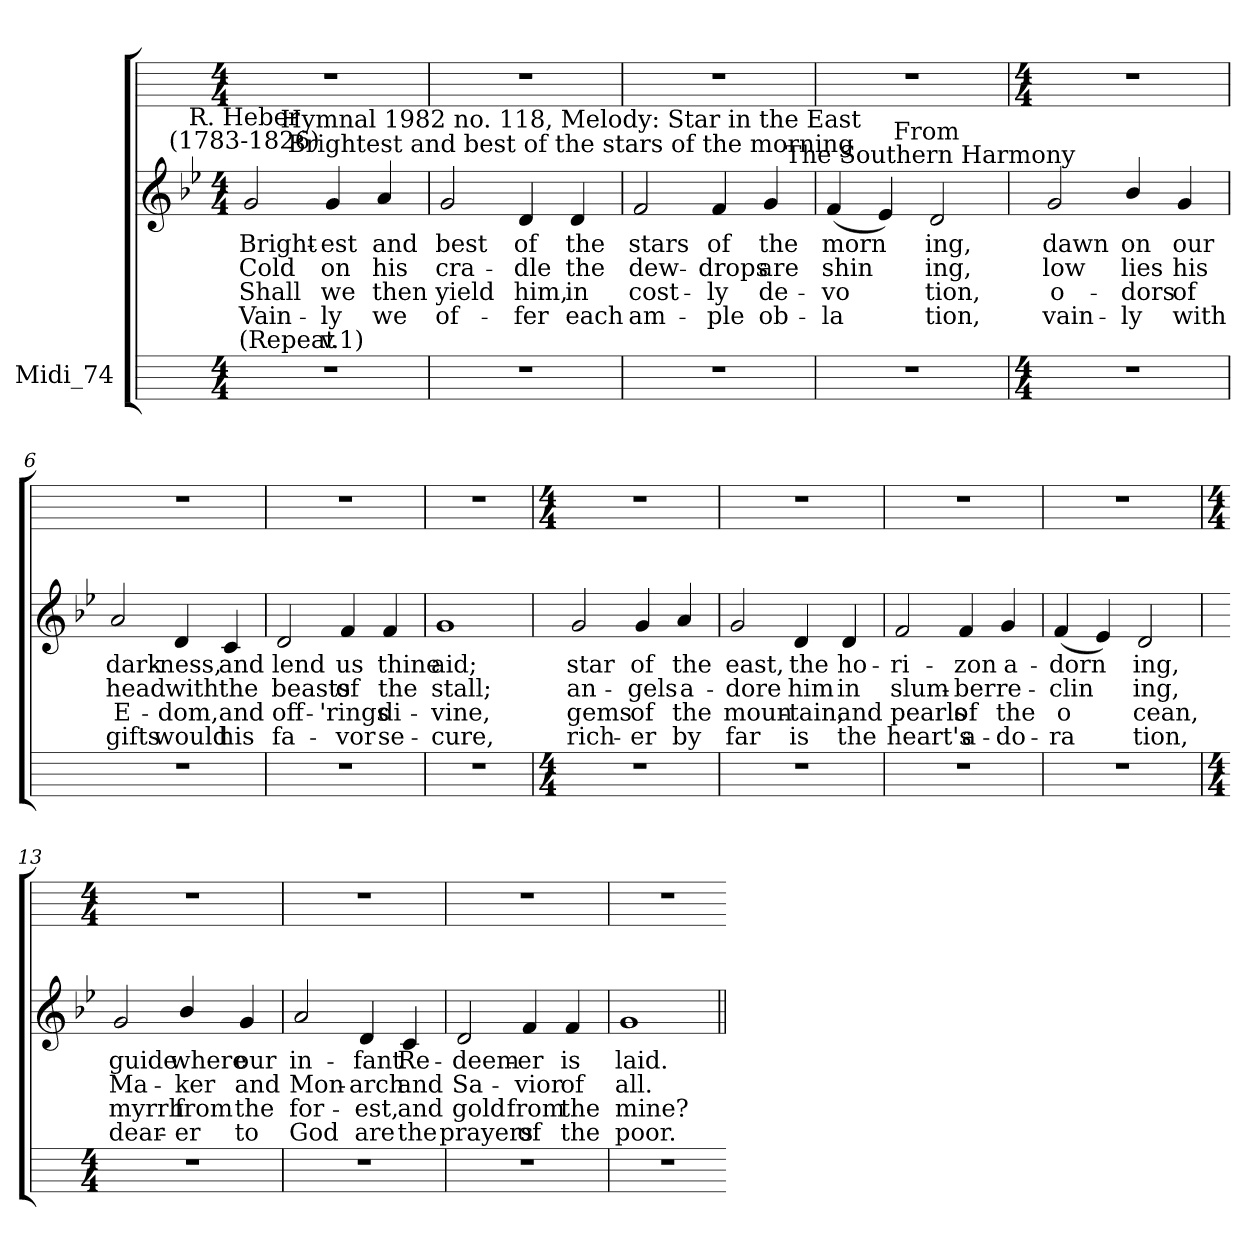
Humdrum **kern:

**kern	**kern	**text	**text	**text	**text	**text	**kern
*part3	*part2	*part2	*part2	*part2	*part2	*part2	*part1
*staff3	*staff2	*staff2	*staff2	*staff2	*staff2	*staff2	*staff1
*I"Midi_74	*	*	*	*	*	*	*
*	*clefG2	*	*	*	*	*	*
*	*k[b-e-]	*	*	*	*	*	*
*	*B-:	*	*	*	*	*	*
*M4/4	*M4/4	*	*	*	*	*	*M4/4
=1	=1	=1	=1	=1	=1	=1	=1
!	!LO:TX:a:cj:t=R. Heber\n(1783-1826)	!	!	!	!	!	!
!	!	!LO:LY:b	!LO:LY:b	!LO:LY:b	!LO:LY:b	!LO:LY:b	!
1r	2g	Bright-	-Cold	Shall	Vain-	-(Repeat	1r
!	!	!LO:LY:b	!LO:LY:b	!LO:LY:b	!LO:LY:b	!LO:LY:b	!
.	4g	est	on	we	ly	v.1)	.
!	!	!LO:LY:b	!LO:LY:b	!LO:LY:b	!LO:LY:b	!	!
.	4a	and	his	then	we	.	.
=2	=2	=2	=2	=2	=2	=2	=2
!	!	!LO:LY:b	!LO:LY:b	!LO:LY:b	!LO:LY:b	!	!
1r	2g	best	cra-	-yield	of-	.	1r
!	!	!LO:LY:b	!LO:LY:b	!LO:LY:b	!LO:LY:b	!	!
.	4d	-of	dle	him,	fer	.	.
!	!LO:TX:a:cj:t=Brightest and best of the stars of the morning	!	!	!	!	!	!
!	!LO:TX:a:cj:t=Hymnal 1982 no. 118, Melody&colon; Star in the East	!	!	!	!	!	!
!	!	!LO:LY:b	!LO:LY:b	!LO:LY:b	!LO:LY:b	!	!
.	4d	the	the	in	each	.	.
=3	=3	=3	=3	=3	=3	=3	=3
!	!	!LO:LY:b	!LO:LY:b	!LO:LY:b	!LO:LY:b	!	!
1r	2f	stars	dew-	-cost-	-am-	.	1r
!	!	!LO:LY:b	!LO:LY:b	!LO:LY:b	!LO:LY:b	!	!
.	4f	-of	drops	ly	ple	.	.
!	!	!LO:LY:b	!LO:LY:b	!LO:LY:b	!LO:LY:b	!	!
.	4g	the	are	de-	-ob-	.	.
=4	=4	=4	=4	=4	=4	=4	=4
!	!	!LO:LY:b	!LO:LY:b	!LO:LY:b	!LO:LY:b	!	!
1r	(<4f	-morn	shin	vo	la	.	1r
.	4e-)	.	.	.	.	.	.
!	!LO:TX:a:cj:t=From \nThe Southern Harmony	!	!	!	!	!	!
!	!	!LO:LY:b	!LO:LY:b	!LO:LY:b	!LO:LY:b	!	!
.	2d	ing,	ing,	tion,	tion,	.	.
!!LO:LB:g=z
=5	=5	=5	=5	=5	=5	=5	=5
*M4/4	*	*	*	*	*	*	*M4/4
!	!	!LO:LY:b	!LO:LY:b	!LO:LY:b	!LO:LY:b	!	!
1r	2g	dawn	low	o-	-vain-	.	1r
!	!	!LO:LY:b	!LO:LY:b	!LO:LY:b	!LO:LY:b	!	!
.	4b-/	-on	lies	dors	ly	.	.
!	!	!LO:LY:b	!LO:LY:b	!LO:LY:b	!LO:LY:b	!	!
.	4g	our	his	of	with	.	.
=6	=6	=6	=6	=6	=6	=6	=6
!	!	!LO:LY:b	!LO:LY:b	!LO:LY:b	!LO:LY:b	!	!
1r	2a	dark-	-head	E-	-gifts	.	1r
!	!	!LO:LY:b	!LO:LY:b	!LO:LY:b	!LO:LY:b	!	!
.	4d	ness,	with	dom,	would	.	.
!	!	!LO:LY:b	!LO:LY:b	!LO:LY:b	!LO:LY:b	!	!
.	4c	and	the	and	his	.	.
=7	=7	=7	=7	=7	=7	=7	=7
!	!	!LO:LY:b	!LO:LY:b	!LO:LY:b	!LO:LY:b	!	!
1r	2d	lend	beasts	off-	-fa-	.	1r
!	!	!LO:LY:b	!LO:LY:b	!LO:LY:b	!LO:LY:b	!	!
.	4f	-us	of	'rings	vor	.	.
!	!	!LO:LY:b	!LO:LY:b	!LO:LY:b	!LO:LY:b	!	!
.	4f	thine	the	di-	-se-	.	.
=8	=8	=8	=8	=8	=8	=8	=8
!	!	!LO:LY:b	!LO:LY:b	!LO:LY:b	!LO:LY:b	!	!
1r	1g	-aid;	stall;	vine,	cure,	.	1r
!!LO:LB:g=z
=9	=9	=9	=9	=9	=9	=9	=9
*M4/4	*	*	*	*	*	*	*M4/4
!	!	!LO:LY:b	!LO:LY:b	!LO:LY:b	!LO:LY:b	!	!
1r	2g	star	an-	-gems	rich-	.	1r
!	!	!LO:LY:b	!LO:LY:b	!LO:LY:b	!LO:LY:b	!	!
.	4g	-of	gels	of	er	.	.
!	!	!LO:LY:b	!LO:LY:b	!LO:LY:b	!LO:LY:b	!	!
.	4a	the	a-	-the	by	.	.
=10	=10	=10	=10	=10	=10	=10	=10
!	!	!LO:LY:b	!LO:LY:b	!LO:LY:b	!LO:LY:b	!	!
1r	2g	east,	dore	moun-	-far	.	1r
!	!	!LO:LY:b	!LO:LY:b	!LO:LY:b	!LO:LY:b	!	!
.	4d	the	him	tain,	is	.	.
!	!	!LO:LY:b	!LO:LY:b	!LO:LY:b	!LO:LY:b	!	!
.	4d	ho-	-in	and	the	.	.
=11	=11	=11	=11	=11	=11	=11	=11
!	!	!LO:LY:b	!LO:LY:b	!LO:LY:b	!LO:LY:b	!	!
1r	2f	ri-	-slum-	-pearls	heart's	.	1r
!	!	!LO:LY:b	!LO:LY:b	!LO:LY:b	!LO:LY:b	!	!
.	4f	zon	ber	of	a-	.	.
!	!	!LO:LY:b	!LO:LY:b	!LO:LY:b	!LO:LY:b	!	!
.	4g	-a-	-re-	-the	do-	.	.
=12	=12	=12	=12	=12	=12	=12	=12
!	!	!LO:LY:b	!LO:LY:b	!LO:LY:b	!LO:LY:b	!	!
1r	(<4f	-dorn	clin	o	ra	.	1r
.	4e-)	.	.	.	.	.	.
!	!	!LO:LY:b	!LO:LY:b	!LO:LY:b	!LO:LY:b	!	!
.	2d	ing,	ing,	cean,	tion,	.	.
!!LO:LB:g=z
=13	=13	=13	=13	=13	=13	=13	=13
*M4/4	*	*	*	*	*	*	*M4/4
!	!	!LO:LY:b	!LO:LY:b	!LO:LY:b	!LO:LY:b	!	!
1r	2g	guide	Ma-	-myrrh	dear-	.	1r
!	!	!LO:LY:b	!LO:LY:b	!LO:LY:b	!LO:LY:b	!	!
.	4b-/	-where	ker	from	er	.	.
!	!	!LO:LY:b	!LO:LY:b	!LO:LY:b	!LO:LY:b	!	!
.	4g	our	and	the	to	.	.
=14	=14	=14	=14	=14	=14	=14	=14
!	!	!LO:LY:b	!LO:LY:b	!LO:LY:b	!LO:LY:b	!	!
1r	2a	in-	-Mon-	-for-	-God	.	1r
!	!	!LO:LY:b	!LO:LY:b	!LO:LY:b	!LO:LY:b	!	!
.	4d	fant	arch	est,	are	.	.
!	!	!LO:LY:b	!LO:LY:b	!LO:LY:b	!LO:LY:b	!	!
.	4c	Re-	-and	and	the	.	.
=15	=15	=15	=15	=15	=15	=15	=15
!	!	!LO:LY:b	!LO:LY:b	!LO:LY:b	!LO:LY:b	!	!
1r	2d	deem-	-Sa-	-gold	prayers	.	1r
!	!	!LO:LY:b	!LO:LY:b	!LO:LY:b	!LO:LY:b	!	!
.	4f	er	vior	from	of	.	.
!	!	!LO:LY:b	!LO:LY:b	!LO:LY:b	!LO:LY:b	!	!
.	4f	is	of	the	the	.	.
=16	=16	=16	=16	=16	=16	=16	=16
!	!	!LO:LY:b	!LO:LY:b	!LO:LY:b	!LO:LY:b	!	!
1r	1g	laid.	all.	mine?	poor.	.	1r
=	=||	=	=	=	=	=	=
*-	*-	*-	*-	*-	*-	*-	*-
